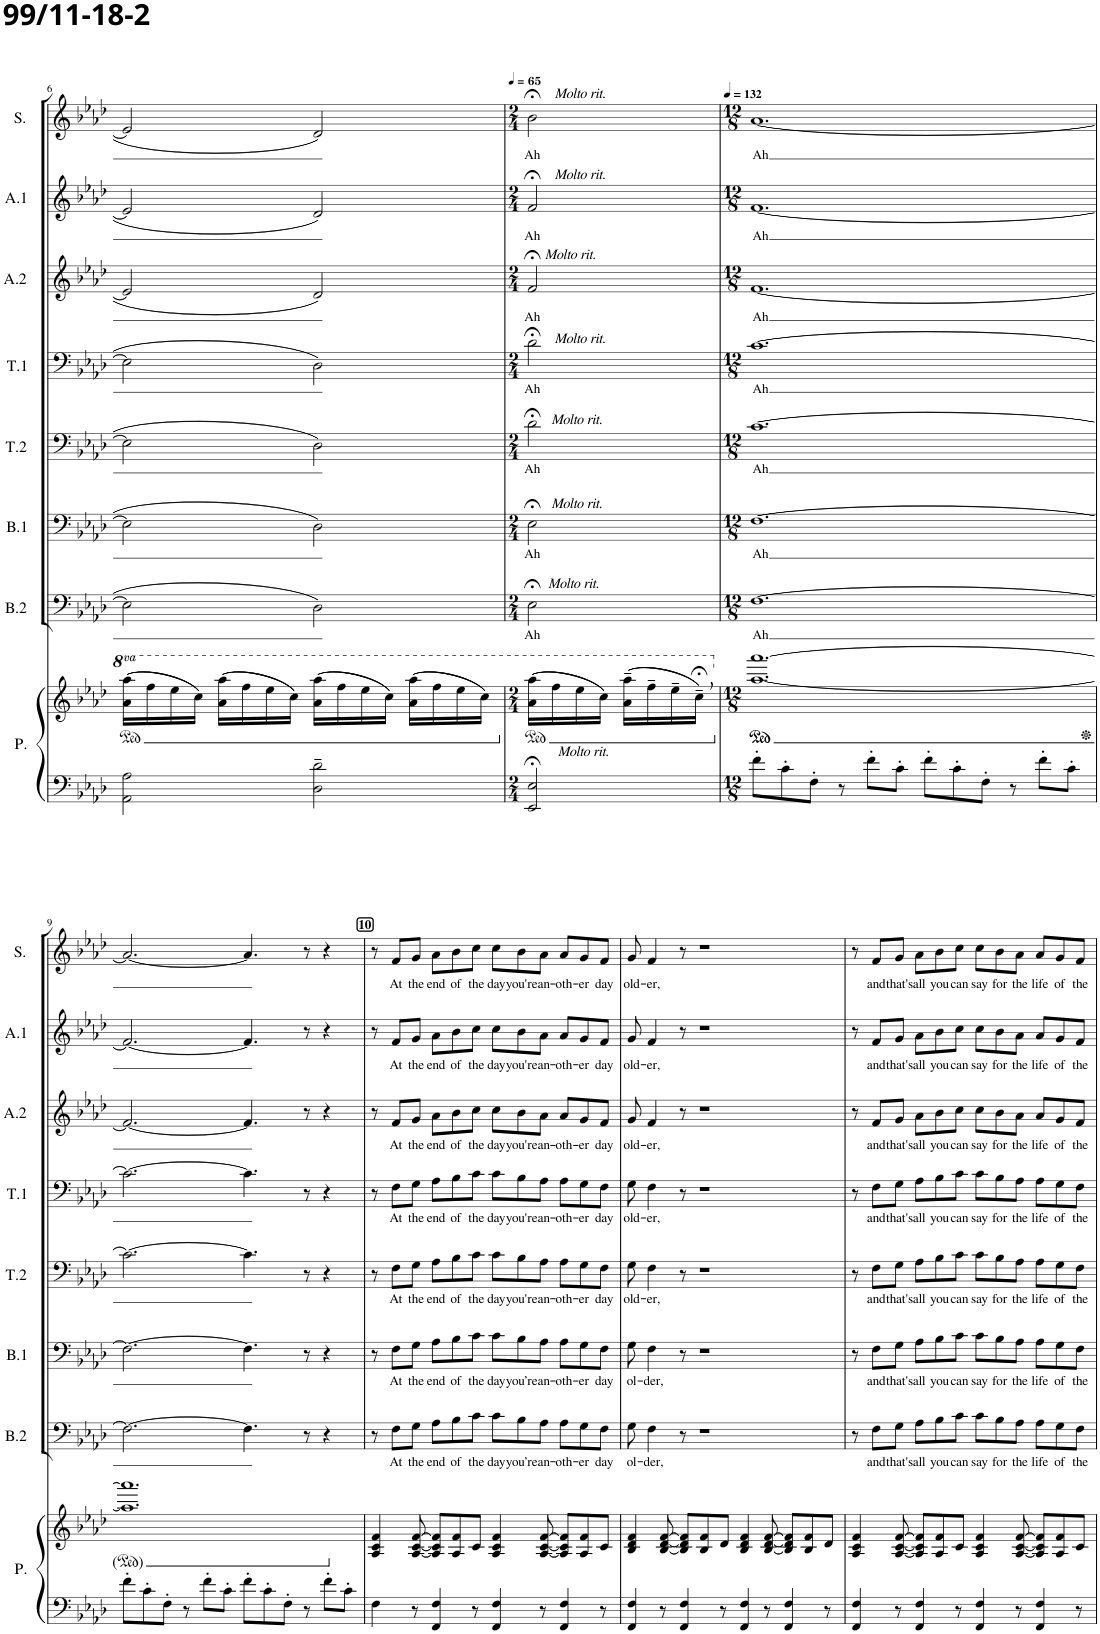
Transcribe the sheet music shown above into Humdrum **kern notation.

**kern	**kern	**kern	**text	**kern	**text	**kern	**text	**kern	**text	**kern	**text	**kern	**text	**kern	**text
*part8	*part8	*part7	*part7	*part6	*part6	*part5	*part5	*part4	*part4	*part3	*part3	*part2	*part2	*part1	*part1
*staff9	*staff8	*staff7	*staff7	*staff6	*staff6	*staff5	*staff5	*staff4	*staff4	*staff3	*staff3	*staff2	*staff2	*staff1	*staff1
*I"Piano	*	*I"Bass 2	*	*I"Bass 1	*	*I"Tenor 2	*	*I"Tenor 1	*	*I"Alto 2	*	*I"Alto 1	*	*I"Soprano	*
*I'P.	*	*I'B.2	*	*I'B.1	*	*I'T.2	*	*I'T.1	*	*I'A.2	*	*I'A.1	*	*I'S.	*
!!LO:PB:g=z
*clefF4	*clefG2	*clefF4	*	*clefF4	*	*clefF4	*	*clefF4	*	*clefG2	*	*clefG2	*	*clefG2	*
*k[b-e-a-d-]	*k[b-e-a-d-]	*k[b-e-a-d-]	*	*k[b-e-a-d-]	*	*k[b-e-a-d-]	*	*k[b-e-a-d-]	*	*k[b-e-a-d-]	*	*k[b-e-a-d-]	*	*k[b-e-a-d-]	*
*M4/4	*M4/4	*M4/4	*	*M4/4	*	*M4/4	*	*M4/4	*	*M4/4	*	*M4/4	*	*M4/4	*
*	*ped	*	*	*	*	*	*	*	*	*	*	*	*	*	*
=6	=6	=6	=6	=6	=6	=6	=6	=6	=6	=6	=6	=6	=6	=6	=6
2AA-\ 2A-\	((16aa-\ 16aaa-\LL	2E-\]	.	2E-\]	.	2E-\]	.	2E-\]	.	2e-/]	.	2e-/]	.	2e-/]	.
.	16fff\	.	.	.	.	.	.	.	.	.	.	.	.	.	.
.	16eee-\	.	.	.	.	.	.	.	.	.	.	.	.	.	.
.	16ccc\JJ))	.	.	.	.	.	.	.	.	.	.	.	.	.	.
.	((16aa-\ 16aaa-\LL	.	.	.	.	.	.	.	.	.	.	.	.	.	.
.	16fff\	.	.	.	.	.	.	.	.	.	.	.	.	.	.
.	16eee-\	.	.	.	.	.	.	.	.	.	.	.	.	.	.
.	16ccc\JJ))	.	.	.	.	.	.	.	.	.	.	.	.	.	.
2D-\~ 2d-\~	((16aa-\ 16aaa-\LL	2D-\	.	2D-\	.	2D-\	.	2D-\	.	2d-/	.	2d-/	.	2d-/	.
.	16fff\	.	.	.	.	.	.	.	.	.	.	.	.	.	.
.	16eee-\	.	.	.	.	.	.	.	.	.	.	.	.	.	.
.	16ccc\JJ))	.	.	.	.	.	.	.	.	.	.	.	.	.	.
.	((16aa-\ 16aaa-\LL	.	.	.	.	.	.	.	.	.	.	.	.	.	.
.	16fff\	.	.	.	.	.	.	.	.	.	.	.	.	.	.
.	16eee-\	.	.	.	.	.	.	.	.	.	.	.	.	.	.
.	16ccc\JJ))	.	.	.	.	.	.	.	.	.	.	.	.	.	.
=7	=7	=7	=7	=7	=7	=7	=7	=7	=7	=7	=7	=7	=7	=7	=7
*M2/4	*M2/4	*M2/4	*	*M2/4	*	*M2/4	*	*M2/4	*	*M2/4	*	*M2/4	*	*M2/4	*
*	*Xped	*	*	*	*	*	*	*	*	*	*	*	*	*	*
*	*ped	*	*	*	*	*	*	*	*	*	*	*	*	*	*
*	*	*	*	*	*	*	*	*	*	*	*	*	*	*MM65	*
!	!	!	!LO:LY:b	!	!LO:LY:b	!	!LO:LY:b	!	!LO:LY:b	!	!LO:LY:b	!	!LO:LY:b	!	!LO:LY:b
*	*	*^	*	*^	*	*^	*	*^	*	*^	*	*^	*	*^	*
2EE-/;< 2E-/;<	((16aa-\ 16aaa-\LL	2E-;<\	16ryy	Ah	2E-;<\	16ryy	Ah	2d-;<\	16ryy	Ah	2d-;<\	16ryy	Ah	2f;</	16ryy	Ah	2f;</	16ryy	Ah	2b-;<\	16ryy	Ah
!	!	!	!	!	!	!	!	!	!	!	!	!	!	!	!	!	!	!	!	!	!LO:TX:a:i:t=Molto rit.	!
!	!	!	!	!	!	!	!	!	!	!	!	!	!	!	!	!	!	!LO:TX:a:i:t=Molto rit.	!	!	!	!
!	!	!	!	!	!	!	!	!	!	!	!	!	!	!	!LO:TX:a:i:t=Molto rit.	!	!	!	!	!	!	!
!	!	!	!	!	!	!	!	!	!	!	!	!LO:TX:a:i:t=Molto rit.	!	!	!	!	!	!	!	!	!	!
!	!	!	!	!	!	!	!	!	!LO:TX:a:i:t=Molto rit.	!	!	!	!	!	!	!	!	!	!	!	!	!
!	!	!	!	!	!	!LO:TX:a:i:t=Molto rit.	!	!	!	!	!	!	!	!	!	!	!	!	!	!	!	!
!	!	!	!LO:TX:a:i:t=Molto rit.	!	!	!	!	!	!	!	!	!	!	!	!	!	!	!	!	!	!	!
!	!LO:TX:a:i:t=Molto rit.	!	!	!	!	!	!	!	!	!	!	!	!	!	!	!	!	!	!	!	!	!
.	16fff\	.	4..ryy	.	.	4..ryy	.	.	4..ryy	.	.	4..ryy	.	.	4..ryy	.	.	4..ryy	.	.	4..ryy	.
.	16eee-\	.	.	.	.	.	.	.	.	.	.	.	.	.	.	.	.	.	.	.	.	.
.	16ccc\JJ))	.	.	.	.	.	.	.	.	.	.	.	.	.	.	.	.	.	.	.	.	.
.	((16aa-\~ 16aaa-\~LL	.	.	.	.	.	.	.	.	.	.	.	.	.	.	.	.	.	.	.	.	.
.	16fff~\	.	.	.	.	.	.	.	.	.	.	.	.	.	.	.	.	.	.	.	.	.
.	16eee-~\	.	.	.	.	.	.	.	.	.	.	.	.	.	.	.	.	.	.	.	.	.
.	16ccc;<~,\JJ))	.	.	.	.	.	.	.	.	.	.	.	.	.	.	.	.	.	.	.	.	.
*	*	*v	*v	*	*	*	*	*v	*v	*	*v	*v	*	*v	*v	*	*v	*v	*	*v	*v	*
*	*	*	*	*v	*v	*	*	*	*	*	*	*	*	*	*	*
=8	=8	=8	=8	=8	=8	=8	=8	=8	=8	=8	=8	=8	=8	=8	=8
*M12/8	*M12/8	*M12/8	*	*M12/8	*	*M12/8	*	*M12/8	*	*M12/8	*	*M12/8	*	*M12/8	*
*ped	*	*	*	*	*	*	*	*	*	*	*	*	*	*	*
*	*Xped	*	*	*	*	*	*	*	*	*	*	*	*	*	*
*	*ped	*	*	*	*	*	*	*	*	*	*	*	*	*	*
*	*	*	*	*	*	*	*	*	*	*	*	*	*	*MM132	*
*	*	*^	*	*^	*	*^	*	*^	*	*^	*	*^	*	*^	*
!	!	!	!	!LO:LY:b	!	!	!LO:LY:b	!	!	!LO:LY:b	!	!	!LO:LY:b	!	!	!LO:LY:b	!	!	!LO:LY:b	!	!	!LO:LY:b
*	*	*v	*v	*	*	*	*	*v	*v	*	*v	*v	*	*v	*v	*	*v	*v	*	*v	*v	*
*	*	*	*	*v	*v	*	*	*	*	*	*	*	*	*	*	*
8f'\L	[1.aa- [1.aaa-	[1.F	Ah	[1.F	Ah	[1.c	Ah	[1.c	Ah	[1.f	Ah	[1.f	Ah	[1.a-	Ah
8c'\	.	.	.	.	.	.	.	.	.	.	.	.	.	.	.
8F'\J	.	.	.	.	.	.	.	.	.	.	.	.	.	.	.
8r	.	.	.	.	.	.	.	.	.	.	.	.	.	.	.
8f'\L	.	.	.	.	.	.	.	.	.	.	.	.	.	.	.
8c'\J	.	.	.	.	.	.	.	.	.	.	.	.	.	.	.
8f'\L	.	.	.	.	.	.	.	.	.	.	.	.	.	.	.
8c'\	.	.	.	.	.	.	.	.	.	.	.	.	.	.	.
8F'\J	.	.	.	.	.	.	.	.	.	.	.	.	.	.	.
8r	.	.	.	.	.	.	.	.	.	.	.	.	.	.	.
8f'\L	.	.	.	.	.	.	.	.	.	.	.	.	.	.	.
8c'\J	.	.	.	.	.	.	.	.	.	.	.	.	.	.	.
!!LO:LB:g=z
=9	=9	=9	=9	=9	=9	=9	=9	=9	=9	=9	=9	=9	=9	=9	=9
*	*Xped	*	*	*	*	*	*	*	*	*	*	*	*	*	*
8f'\L	1.aa-] 1.aaa-]	2.F\_	.	2.F\_	.	2.c\_	.	2.c\_	.	2.f/_	.	2.f/_	.	2.a-/_	.
8c'\	.	.	.	.	.	.	.	.	.	.	.	.	.	.	.
8F'\J	.	.	.	.	.	.	.	.	.	.	.	.	.	.	.
8r	.	.	.	.	.	.	.	.	.	.	.	.	.	.	.
8f'\L	.	.	.	.	.	.	.	.	.	.	.	.	.	.	.
8c'\J	.	.	.	.	.	.	.	.	.	.	.	.	.	.	.
8f'\L	.	4.F\]	.	4.F\]	.	4.c\]	.	4.c\]	.	4.f/]	.	4.f/]	.	4.a-/]	.
8c'\	.	.	.	.	.	.	.	.	.	.	.	.	.	.	.
8F'\J	.	.	.	.	.	.	.	.	.	.	.	.	.	.	.
8r	.	8r	.	8r	.	8r	.	8r	.	8r	.	8r	.	8r	.
8f'\L	.	4r	.	4r	.	4r	.	4r	.	4r	.	4r	.	4r	.
8c'\J	.	.	.	.	.	.	.	.	.	.	.	.	.	.	.
!!LO:REH:place=s1:a:B:cj:t=10
=10	=10	=10	=10	=10	=10	=10	=10	=10	=10	=10	=10	=10	=10	=10	=10
*	*Xped	*	*	*	*	*	*	*	*	*	*	*	*	*	*
4F\	4A-/ 4c/ 4f/	8r	.	8r	.	8r	.	8r	.	8r	.	8r	.	8r	.
!	!	!	!LO:LY:b	!	!LO:LY:b	!	!LO:LY:b	!	!LO:LY:b	!	!LO:LY:b	!	!LO:LY:b	!	!LO:LY:b
.	.	8F\L	At	8F\L	At	8F\L	At	8F\L	At	8f/L	At	8f/L	At	8f/L	At
!	!	!	!LO:LY:b	!	!LO:LY:b	!	!LO:LY:b	!	!LO:LY:b	!	!LO:LY:b	!	!LO:LY:b	!	!LO:LY:b
8r	[8A-/ [8c/ [8f/	8G\J	the	8G\J	the	8G\J	the	8G\J	the	8g/J	the	8g/J	the	8g/J	the
!	!	!	!LO:LY:b	!	!LO:LY:b	!	!LO:LY:b	!	!LO:LY:b	!	!LO:LY:b	!	!LO:LY:b	!	!LO:LY:b
4FF/ 4F/	8A-/] 8c/] 8f/]L	8A-\L	end	8A-\L	end	8A-\L	end	8A-\L	end	8a-\L	end	8a-\L	end	8a-\L	end
!	!	!	!LO:LY:b	!	!LO:LY:b	!	!LO:LY:b	!	!LO:LY:b	!	!LO:LY:b	!	!LO:LY:b	!	!LO:LY:b
.	8A-/ 8f/	8B-\	of	8B-\	of	8B-\	of	8B-\	of	8b-\	of	8b-\	of	8b-\	of
!	!	!	!LO:LY:b	!	!LO:LY:b	!	!LO:LY:b	!	!LO:LY:b	!	!LO:LY:b	!	!LO:LY:b	!	!LO:LY:b
8r	8c/J	8c\J	the	8c\J	the	8c\J	the	8c\J	the	8cc\J	the	8cc\J	the	8cc\J	the
!	!	!	!LO:LY:b	!	!LO:LY:b	!	!LO:LY:b	!	!LO:LY:b	!	!LO:LY:b	!	!LO:LY:b	!	!LO:LY:b
4FF/ 4F/	4A-/ 4c/ 4f/	8c\L	day	8c\L	day	8c\L	day	8c\L	day	8cc\L	day	8cc\L	day	8cc\L	day
!	!	!	!LO:LY:b	!	!LO:LY:b	!	!LO:LY:b	!	!LO:LY:b	!	!LO:LY:b	!	!LO:LY:b	!	!LO:LY:b
.	.	8B-\	you’re	8B-\	you’re	8B-\	you're	8B-\	you're	8b-\	you're	8b-\	you're	8b-\	you're
!	!	!	!LO:LY:b	!	!LO:LY:b	!	!LO:LY:b	!	!LO:LY:b	!	!LO:LY:b	!	!LO:LY:b	!	!LO:LY:b
8r	[8A-/ [8c/ [8f/	8A-\J	an-	8A-\J	an-	8A-\J	an-	8A-\J	an-	8a-\J	an-	8a-\J	an-	8a-\J	an-
!	!	!	!LO:LY:b	!	!LO:LY:b	!	!LO:LY:b	!	!LO:LY:b	!	!LO:LY:b	!	!LO:LY:b	!	!LO:LY:b
4FF/ 4F/	8A-/] 8c/] 8f/]L	8A-\L	-oth-	8A-\L	-oth-	8A-\L	-oth-	8A-\L	-oth-	8a-/L	-oth-	8a-/L	-oth-	8a-/L	-oth-
!	!	!	!LO:LY:b	!	!LO:LY:b	!	!LO:LY:b	!	!LO:LY:b	!	!LO:LY:b	!	!LO:LY:b	!	!LO:LY:b
.	8A-/ 8f/	8G\	-er	8G\	-er	8G\	-er	8G\	-er	8g/	-er	8g/	-er	8g/	-er
!	!	!	!LO:LY:b	!	!LO:LY:b	!	!LO:LY:b	!	!LO:LY:b	!	!LO:LY:b	!	!LO:LY:b	!	!LO:LY:b
8r	8c/J	8F\J	day	8F\J	day	8F\J	day	8F\J	day	8f/J	day	8f/J	day	8f/J	day
=11	=11	=11	=11	=11	=11	=11	=11	=11	=11	=11	=11	=11	=11	=11	=11
!	!	!	!LO:LY:b	!	!LO:LY:b	!	!LO:LY:b	!	!LO:LY:b	!	!LO:LY:b	!	!LO:LY:b	!	!LO:LY:b
4FF/ 4F/	4B-/ 4d-/ 4f/	8G\	ol-	8G\	ol-	8G\	old-	8G\	old-	8g/	old-	8g/	old-	8g/	old-
!	!	!	!LO:LY:b	!	!LO:LY:b	!	!LO:LY:b	!	!LO:LY:b	!	!LO:LY:b	!	!LO:LY:b	!	!LO:LY:b
.	.	4F\	-der,	4F\	-der,	4F\	-er,	4F\	-er,	4f/	-er,	4f/	-er,	4f/	-er,
8r	[8B-/ [8d-/ [8f/	.	.	.	.	.	.	.	.	.	.	.	.	.	.
4FF/ 4F/	8B-/] 8d-/] 8f/]L	8r	.	8r	.	8r	.	8r	.	8r	.	8r	.	8r	.
.	8B-/ 8f/	1r	.	1r	.	1r	.	1r	.	1r	.	1r	.	1r	.
8r	8d-/J	.	.	.	.	.	.	.	.	.	.	.	.	.	.
4FF/ 4F/	4B-/ 4d-/ 4f/	.	.	.	.	.	.	.	.	.	.	.	.	.	.
8r	[8B-/ [8d-/ [8f/	.	.	.	.	.	.	.	.	.	.	.	.	.	.
4FF/ 4F/	8B-/] 8d-/] 8f/]L	.	.	.	.	.	.	.	.	.	.	.	.	.	.
.	8B-/ 8f/	.	.	.	.	.	.	.	.	.	.	.	.	.	.
8r	8d-/J	.	.	.	.	.	.	.	.	.	.	.	.	.	.
=12	=12	=12	=12	=12	=12	=12	=12	=12	=12	=12	=12	=12	=12	=12	=12
4FF/ 4F/	4A-/ 4c/ 4f/	8r	.	8r	.	8r	.	8r	.	8r	.	8r	.	8r	.
!	!	!	!LO:LY:b	!	!LO:LY:b	!	!LO:LY:b	!	!LO:LY:b	!	!LO:LY:b	!	!LO:LY:b	!	!LO:LY:b
.	.	8F\L	and	8F\L	and	8F\L	and	8F\L	and	8f/L	and	8f/L	and	8f/L	and
!	!	!	!LO:LY:b	!	!LO:LY:b	!	!LO:LY:b	!	!LO:LY:b	!	!LO:LY:b	!	!LO:LY:b	!	!LO:LY:b
8r	[8A-/ [8c/ [8f/	8G\J	that's	8G\J	that's	8G\J	that's	8G\J	that's	8g/J	that's	8g/J	that's	8g/J	that's
!	!	!	!LO:LY:b	!	!LO:LY:b	!	!LO:LY:b	!	!LO:LY:b	!	!LO:LY:b	!	!LO:LY:b	!	!LO:LY:b
4FF/ 4F/	8A-/] 8c/] 8f/]L	8A-\L	all	8A-\L	all	8A-\L	all	8A-\L	all	8a-\L	all	8a-\L	all	8a-\L	all
!	!	!	!LO:LY:b	!	!LO:LY:b	!	!LO:LY:b	!	!LO:LY:b	!	!LO:LY:b	!	!LO:LY:b	!	!LO:LY:b
.	8A-/ 8f/	8B-\	you	8B-\	you	8B-\	you	8B-\	you	8b-\	you	8b-\	you	8b-\	you
!	!	!	!LO:LY:b	!	!LO:LY:b	!	!LO:LY:b	!	!LO:LY:b	!	!LO:LY:b	!	!LO:LY:b	!	!LO:LY:b
8r	8c/J	8c\J	can	8c\J	can	8c\J	can	8c\J	can	8cc\J	can	8cc\J	can	8cc\J	can
!	!	!	!LO:LY:b	!	!LO:LY:b	!	!LO:LY:b	!	!LO:LY:b	!	!LO:LY:b	!	!LO:LY:b	!	!LO:LY:b
4FF/ 4F/	4A-/ 4c/ 4f/	8c\L	say	8c\L	say	8c\L	say	8c\L	say	8cc\L	say	8cc\L	say	8cc\L	say
!	!	!	!LO:LY:b	!	!LO:LY:b	!	!LO:LY:b	!	!LO:LY:b	!	!LO:LY:b	!	!LO:LY:b	!	!LO:LY:b
.	.	8B-\	for	8B-\	for	8B-\	for	8B-\	for	8b-\	for	8b-\	for	8b-\	for
!	!	!	!LO:LY:b	!	!LO:LY:b	!	!LO:LY:b	!	!LO:LY:b	!	!LO:LY:b	!	!LO:LY:b	!	!LO:LY:b
8r	[8A-/ [8c/ [8f/	8A-\J	the	8A-\J	the	8A-\J	the	8A-\J	the	8a-\J	the	8a-\J	the	8a-\J	the
!	!	!	!LO:LY:b	!	!LO:LY:b	!	!LO:LY:b	!	!LO:LY:b	!	!LO:LY:b	!	!LO:LY:b	!	!LO:LY:b
4FF/ 4F/	8A-/] 8c/] 8f/]L	8A-\L	life	8A-\L	life	8A-\L	life	8A-\L	life	8a-/L	life	8a-/L	life	8a-/L	life
!	!	!	!LO:LY:b	!	!LO:LY:b	!	!LO:LY:b	!	!LO:LY:b	!	!LO:LY:b	!	!LO:LY:b	!	!LO:LY:b
.	8A-/ 8f/	8G\	of	8G\	of	8G\	of	8G\	of	8g/	of	8g/	of	8g/	of
!	!	!	!LO:LY:b	!	!LO:LY:b	!	!LO:LY:b	!	!LO:LY:b	!	!LO:LY:b	!	!LO:LY:b	!	!LO:LY:b
8r	8c/J	8F\J	the	8F\J	the	8F\J	the	8F\J	the	8f/J	the	8f/J	the	8f/J	the
=	=	=	=	=	=	=	=	=	=	=	=	=	=	=	=
*-	*-	*-	*-	*-	*-	*-	*-	*-	*-	*-	*-	*-	*-	*-	*-
